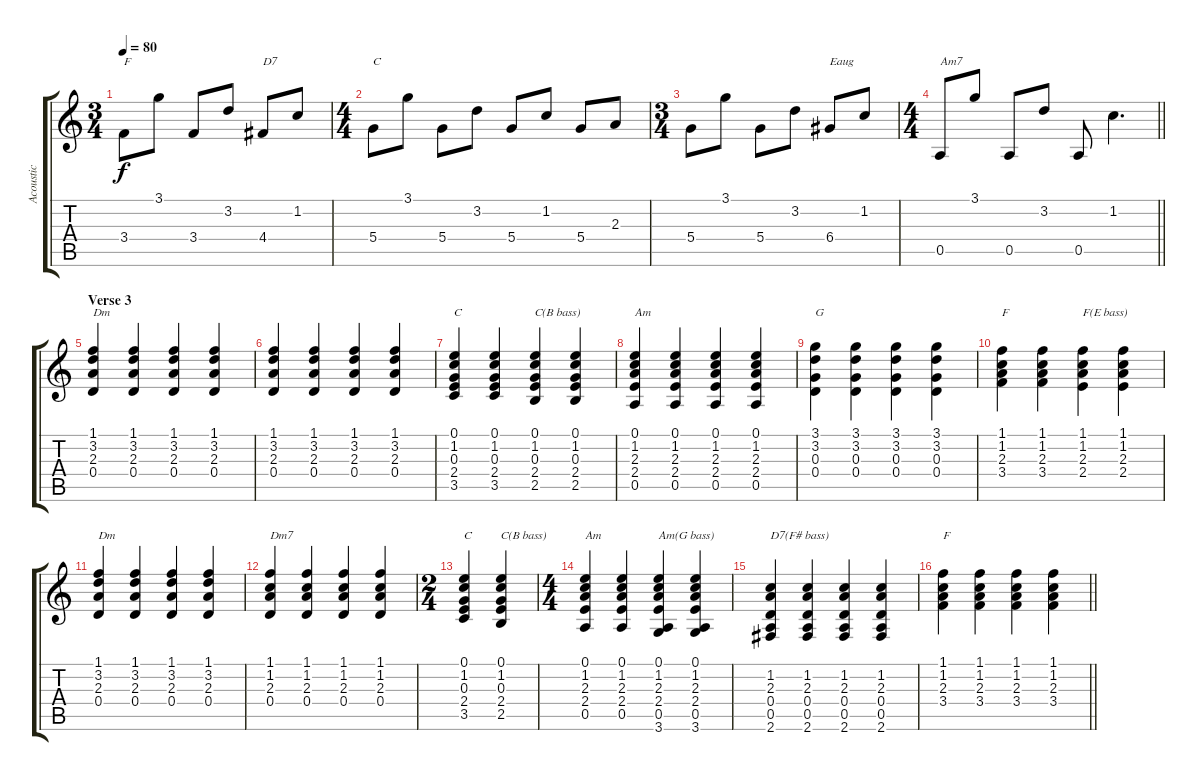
\track ("Acoustic" "Acoustic") {instrument acousticguitarsteel}
\staff {score tabs}
\tuning (E4 B3 G3 D3 A2 E2) {hide}
\ts (3 4)
\tempo 80
\clef g2
\ks c
3.4.8{txt "F" dy f} 3.1.8 3.4.8 3.2.8 4.4.8{txt "D7"} 1.2.8 |
\ts (4 4)
5.4.8{txt "C"} 3.1.8 5.4.8 3.2.8 5.4.8 1.2.8 5.4.8 2.3.8 |
\ts (3 4)
5.4.8 3.1.8 5.4.8 3.2.8 6.4.8{txt "Eaug"} 1.2.8 |
\ts (4 4)
\barLineRight lightlight
0.5.8{txt "Am7"} 3.1.8 0.5.8 3.2.8 0.5.8 1.2.4{d} |
\section ("" "Verse 3")
(1.1 3.2 2.3 0.4).4{txt "Dm"} (1.1 3.2 2.3 0.4).4 (1.1 3.2 2.3 0.4).4 (1.1 3.2 2.3 0.4).4 |
(1.1 3.2 2.3 0.4).4 (1.1 3.2 2.3 0.4).4 (1.1 3.2 2.3 0.4).4 (1.1 3.2 2.3 0.4).4 |
(0.1 1.2 0.3 2.4 3.5).4{txt "C"} (0.1 1.2 0.3 2.4 3.5).4 (0.1 1.2 0.3 2.4 2.5).4{txt "C(B bass)"} (0.1 1.2 0.3 2.4 2.5).4 |
(0.1 1.2 2.3 2.4 0.5).4{txt "Am"} (0.1 1.2 2.3 2.4 0.5).4 (0.1 1.2 2.3 2.4 0.5).4 (0.1 1.2 2.3 2.4 0.5).4 |
(3.1 3.2 0.3 0.4).4{txt "G"} (3.1 3.2 0.3 0.4).4 (3.1 3.2 0.3 0.4).4 (3.1 3.2 0.3 0.4).4 |
(1.1 1.2 2.3 3.4).4{txt "F"} (1.1 1.2 2.3 3.4).4 (1.1 1.2 2.3 2.4).4{txt "F(E bass)"} (1.1 1.2 2.3 2.4).4 |
(1.1 3.2 2.3 0.4).4{txt "Dm"} (1.1 3.2 2.3 0.4).4 (1.1 3.2 2.3 0.4).4 (1.1 3.2 2.3 0.4).4 |
(1.1 1.2 2.3 0.4).4{txt "Dm7"} (1.1 1.2 2.3 0.4).4 (1.1 1.2 2.3 0.4).4 (1.1 1.2 2.3 0.4).4 |
\ts (2 4)
(0.1 1.2 0.3 2.4 3.5).4{txt "C"} (0.1 1.2 0.3 2.4 2.5).4{txt "C(B bass)"} |
\ts (4 4)
(0.1 1.2 2.3 2.4 0.5).4{txt "Am"} (0.1 1.2 2.3 2.4 0.5).4 (0.1 1.2 2.3 2.4 0.5 3.6).4{txt "Am(G bass)"} (0.1 1.2 2.3 2.4 0.5 3.6).4 |
(1.2 2.3 0.4 0.5 2.6).4{txt "D7(F# bass)"} (1.2 2.3 0.4 0.5 2.6).4 (1.2 2.3 0.4 0.5 2.6).4 (1.2 2.3 0.4 0.5 2.6).4 |
\barLineRight lightlight
(1.1 1.2 2.3 3.4).4{txt "F"} (1.1 1.2 2.3 3.4).4 (1.1 1.2 2.3 3.4).4 (1.1 1.2 2.3 3.4).4
